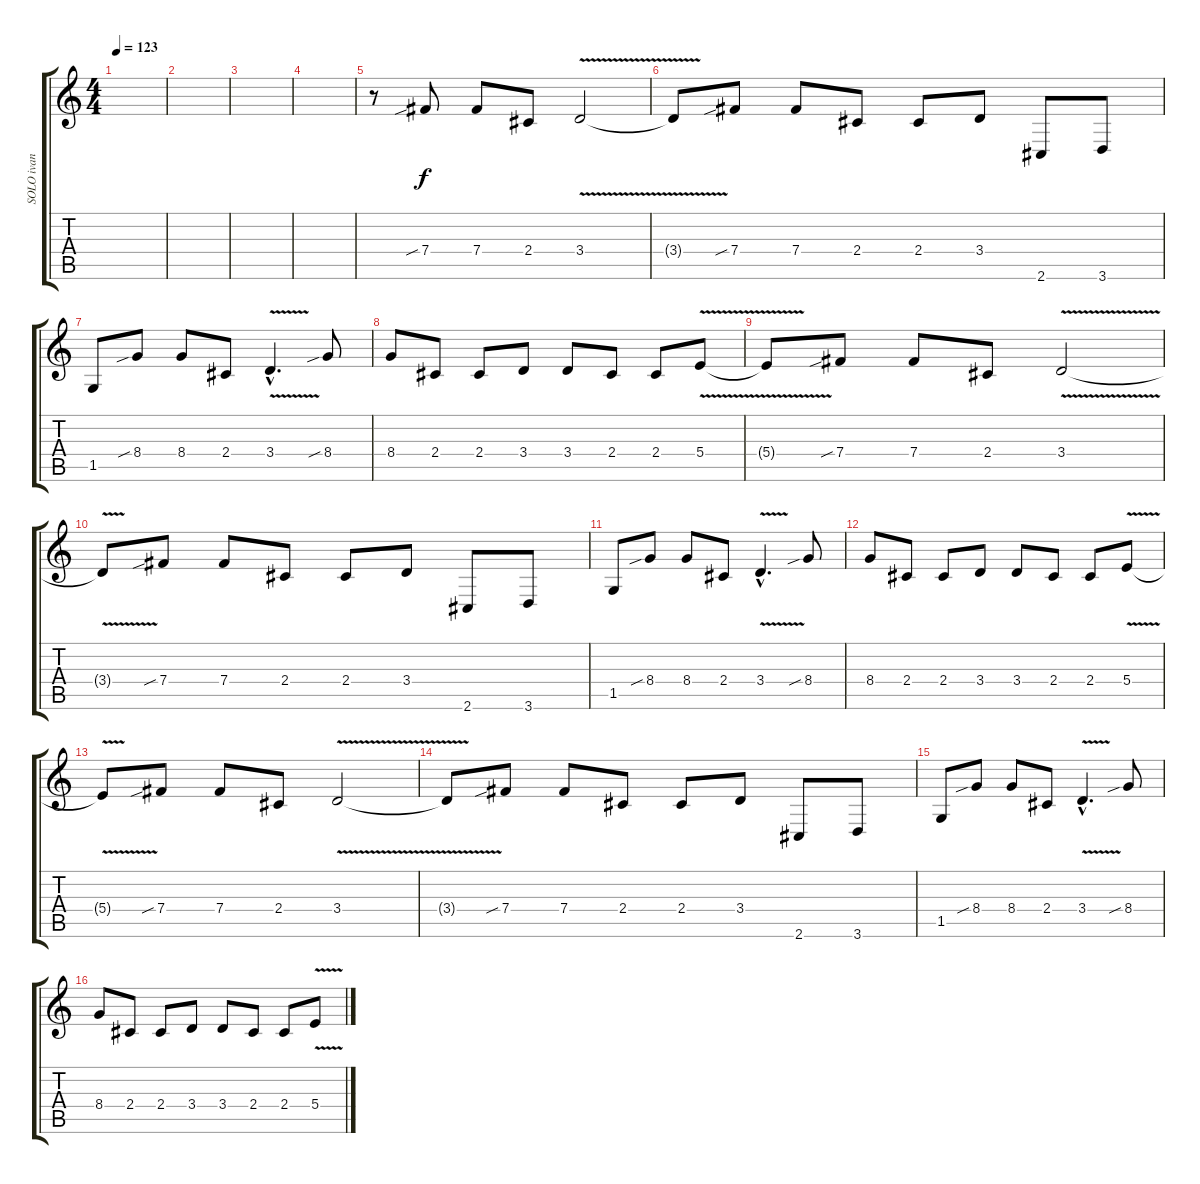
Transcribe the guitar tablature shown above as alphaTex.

\track ("SOLO ivan" "SOLO ivan") {instrument overdrivenguitar}
\staff {score tabs}
\tuning (Db4 Ab3 E3 B2 Gb2 B1) {hide}
\ts (4 4)
\tempo 123
\clef g2
\ks c
|
|
|
|
r.8 7.4{sib}.8 7.4.8 2.4.8 3.4{v}.2 |
3.4{t}.8 7.4{sib}.8 7.4.8 2.4.8 2.4.8 3.4.8 2.6.8 3.6.8 |
1.5.8 8.4{sib}.8 8.4.8 2.4.8 3.4{v hac}.4{d} 8.4{sib}.8 |
8.4.8 2.4.8 2.4.8 3.4.8 3.4.8 2.4.8 2.4.8 5.4{v}.8 |
5.4{t}.8 7.4{sib}.8 7.4.8 2.4.8 3.4{v}.2 |
3.4{t}.8 7.4{sib}.8 7.4.8 2.4.8 2.4.8 3.4.8 2.6.8 3.6.8 |
1.5.8 8.4{sib}.8 8.4.8 2.4.8 3.4{v hac}.4{d} 8.4{sib}.8 |
8.4.8 2.4.8 2.4.8 3.4.8 3.4.8 2.4.8 2.4.8 5.4{v}.8 |
5.4{t}.8 7.4{sib}.8 7.4.8 2.4.8 3.4{v}.2 |
3.4{t}.8 7.4{sib}.8 7.4.8 2.4.8 2.4.8 3.4.8 2.6.8 3.6.8 |
1.5.8 8.4{sib}.8 8.4.8 2.4.8 3.4{v hac}.4{d} 8.4{sib}.8 |
8.4.8 2.4.8 2.4.8 3.4.8 3.4.8 2.4.8 2.4.8 5.4{v}.8
